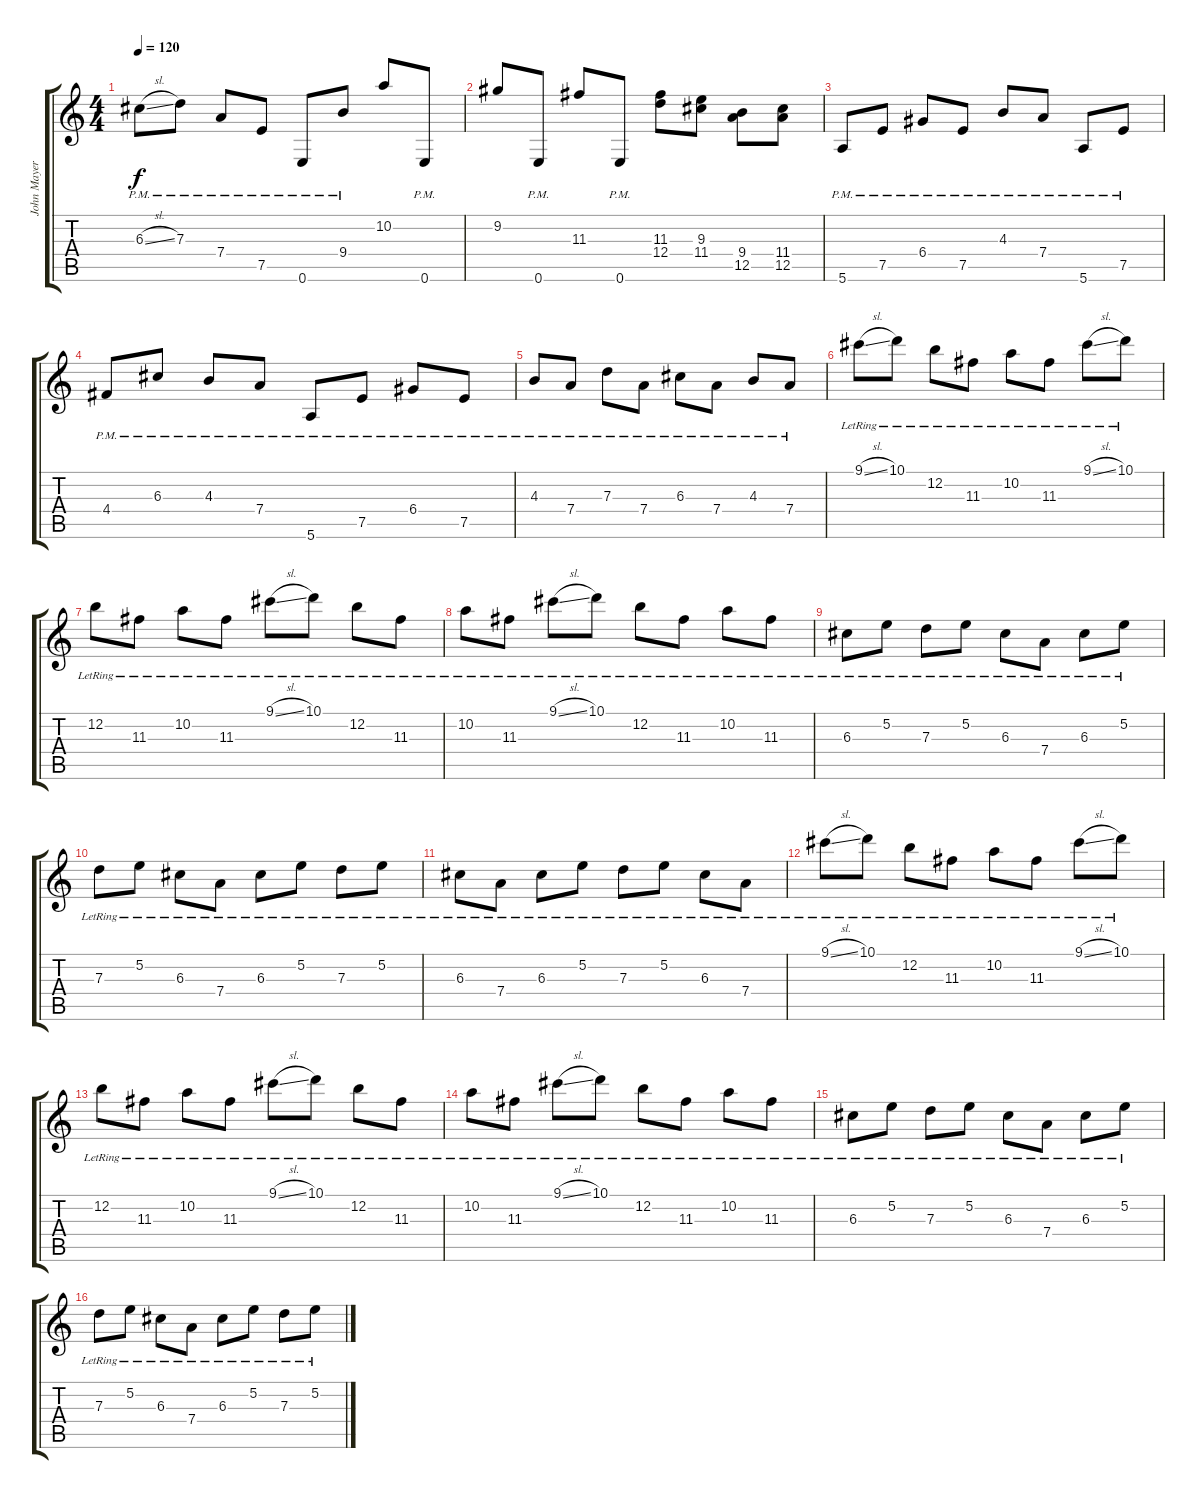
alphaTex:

\track ("John Mayer" "John Mayer") {instrument electricguitarjazz}
\staff {score tabs}
\tuning (E4 B3 G3 D3 A2 E2) {hide}
\ts (4 4)
\tempo 120
\clef g2
\ks c
6.3{sl pm}.8{dy f} 7.3{pm}.8 7.4{pm}.8 7.5{pm}.8 0.6{pm}.8 9.4{pm}.8 10.2.8 0.6{pm}.8 |
9.2.8 0.6{pm}.8 11.3.8 0.6{pm}.8 (11.3 12.4).8 (9.3 11.4).8 (9.4 12.5).8 (11.4 12.5).8 |
5.6{pm}.8 7.5{pm}.8 6.4{pm}.8 7.5{pm}.8 4.3{pm}.8 7.4{pm}.8 5.6{pm}.8 7.5{pm}.8 |
4.4{pm}.8 6.3{pm}.8 4.3{pm}.8 7.4{pm}.8 5.6{pm}.8 7.5{pm}.8 6.4{pm}.8 7.5{pm}.8 |
4.3{pm}.8 7.4{pm}.8 7.3{pm}.8 7.4{pm}.8 6.3{pm}.8 7.4{pm}.8 4.3{pm}.8 7.4{pm}.8 |
9.1{sl lr}.8 10.1{lr}.8 12.2{lr}.8 11.3{lr}.8 10.2{lr}.8 11.3{lr}.8 9.1{sl lr}.8 10.1{lr}.8 |
12.2{lr}.8 11.3{lr}.8 10.2{lr}.8 11.3{lr}.8 9.1{sl lr}.8 10.1{lr}.8 12.2{lr}.8 11.3{lr}.8 |
10.2{lr}.8 11.3{lr}.8 9.1{sl lr}.8 10.1{lr}.8 12.2{lr}.8 11.3{lr}.8 10.2{lr}.8 11.3{lr}.8 |
6.3{lr}.8 5.2{lr}.8 7.3{lr}.8 5.2{lr}.8 6.3{lr}.8 7.4{lr}.8 6.3{lr}.8 5.2{lr}.8 |
7.3{lr}.8 5.2{lr}.8 6.3{lr}.8 7.4{lr}.8 6.3{lr}.8 5.2{lr}.8 7.3{lr}.8 5.2{lr}.8 |
6.3{lr}.8 7.4{lr}.8 6.3{lr}.8 5.2{lr}.8 7.3{lr}.8 5.2{lr}.8 6.3{lr}.8 7.4{lr}.8 |
9.1{sl lr}.8 10.1{lr}.8 12.2{lr}.8 11.3{lr}.8 10.2{lr}.8 11.3{lr}.8 9.1{sl lr}.8 10.1{lr}.8 |
12.2{lr}.8 11.3{lr}.8 10.2{lr}.8 11.3{lr}.8 9.1{sl lr}.8 10.1{lr}.8 12.2{lr}.8 11.3{lr}.8 |
10.2{lr}.8 11.3{lr}.8 9.1{sl lr}.8 10.1{lr}.8 12.2{lr}.8 11.3{lr}.8 10.2{lr}.8 11.3{lr}.8 |
6.3{lr}.8 5.2{lr}.8 7.3{lr}.8 5.2{lr}.8 6.3{lr}.8 7.4{lr}.8 6.3{lr}.8 5.2{lr}.8 |
7.3{lr}.8 5.2{lr}.8 6.3{lr}.8 7.4{lr}.8 6.3{lr}.8 5.2{lr}.8 7.3{lr}.8 5.2{lr}.8
